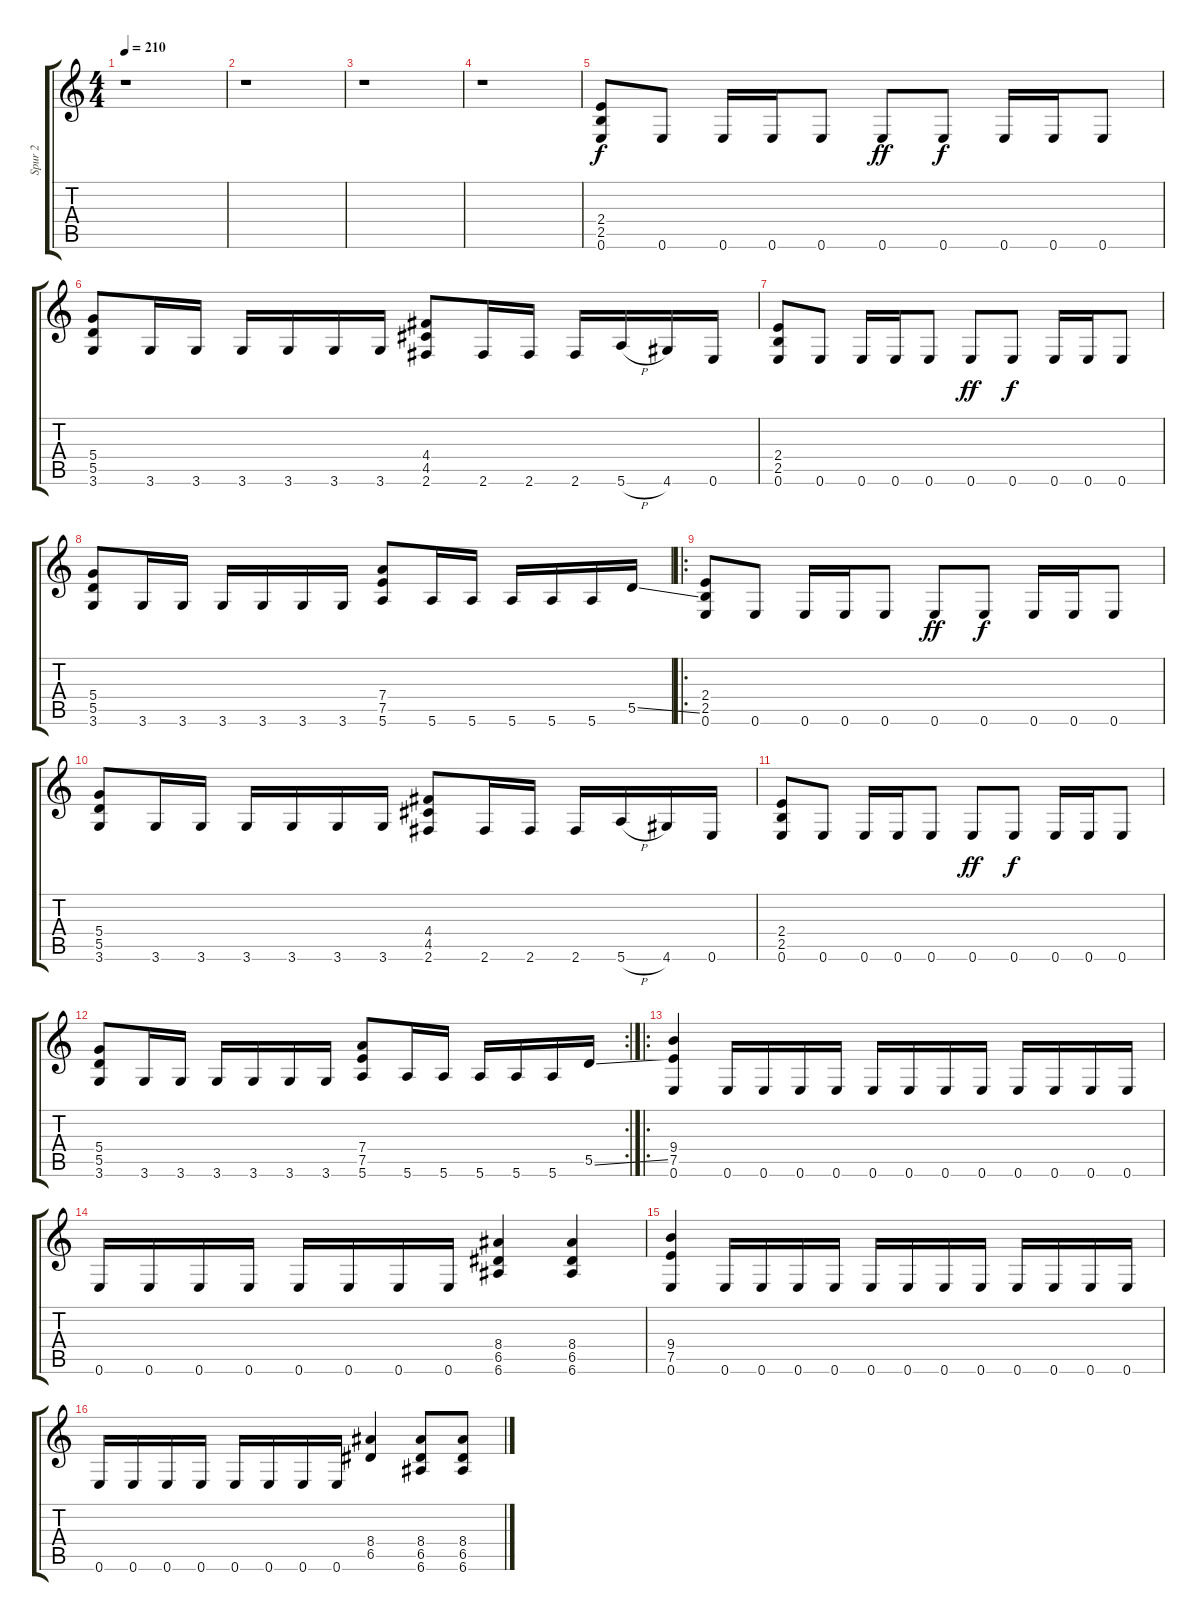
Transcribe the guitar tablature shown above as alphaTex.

\track ("Spur 2" "Spur 2") {instrument distortionguitar}
\staff {score tabs}
\tuning (E4 B3 G3 D3 A2 E2) {hide}
\ts (4 4)
\tempo 210
\clef g2
\ks c
r.1{dy f} |
r.1 |
r.1 |
r.1 |
(2.4 2.5 0.6).8 0.6.8 0.6.16 0.6.16 0.6.8 0.6.8{dy ff} 0.6.8{dy f} 0.6.16 0.6.16 0.6.8 |
(5.4 5.5 3.6).8 3.6.16 3.6.16 3.6.16 3.6.16 3.6.16 3.6.16 (4.4 4.5 2.6).8 2.6.16 2.6.16 2.6.16 5.6{h}.16 4.6.16 0.6.16 |
(2.4 2.5 0.6).8 0.6.8 0.6.16 0.6.16 0.6.8 0.6.8{dy ff} 0.6.8{dy f} 0.6.16 0.6.16 0.6.8 |
(5.4 5.5 3.6).8 3.6.16 3.6.16 3.6.16 3.6.16 3.6.16 3.6.16 (7.4 7.5 5.6).8 5.6.16 5.6.16 5.6.16 5.6.16 5.6.16 5.5{ss}.16 |
\ro
(2.4 2.5 0.6).8 0.6.8 0.6.16 0.6.16 0.6.8 0.6.8{dy ff} 0.6.8{dy f} 0.6.16 0.6.16 0.6.8 |
(5.4 5.5 3.6).8 3.6.16 3.6.16 3.6.16 3.6.16 3.6.16 3.6.16 (4.4 4.5 2.6).8 2.6.16 2.6.16 2.6.16 5.6{h}.16 4.6.16 0.6.16 |
(2.4 2.5 0.6).8 0.6.8 0.6.16 0.6.16 0.6.8 0.6.8{dy ff} 0.6.8{dy f} 0.6.16 0.6.16 0.6.8 |
\rc 2
(5.4 5.5 3.6).8 3.6.16 3.6.16 3.6.16 3.6.16 3.6.16 3.6.16 (7.4 7.5 5.6).8 5.6.16 5.6.16 5.6.16 5.6.16 5.6.16 5.5{ss}.16 |
\ro
(9.4 7.5 0.6).4 0.6.16 0.6.16 0.6.16 0.6.16 0.6.16 0.6.16 0.6.16 0.6.16 0.6.16 0.6.16 0.6.16 0.6.16 |
0.6.16 0.6.16 0.6.16 0.6.16 0.6.16 0.6.16 0.6.16 0.6.16 (8.4 6.5 6.6).4 (8.4 6.5 6.6).4 |
(9.4 7.5 0.6).4 0.6.16 0.6.16 0.6.16 0.6.16 0.6.16 0.6.16 0.6.16 0.6.16 0.6.16 0.6.16 0.6.16 0.6.16 |
0.6.16 0.6.16 0.6.16 0.6.16 0.6.16 0.6.16 0.6.16 0.6.16 (8.4 6.5).4 (8.4 6.5 6.6).8 (8.4 6.5 6.6).8
